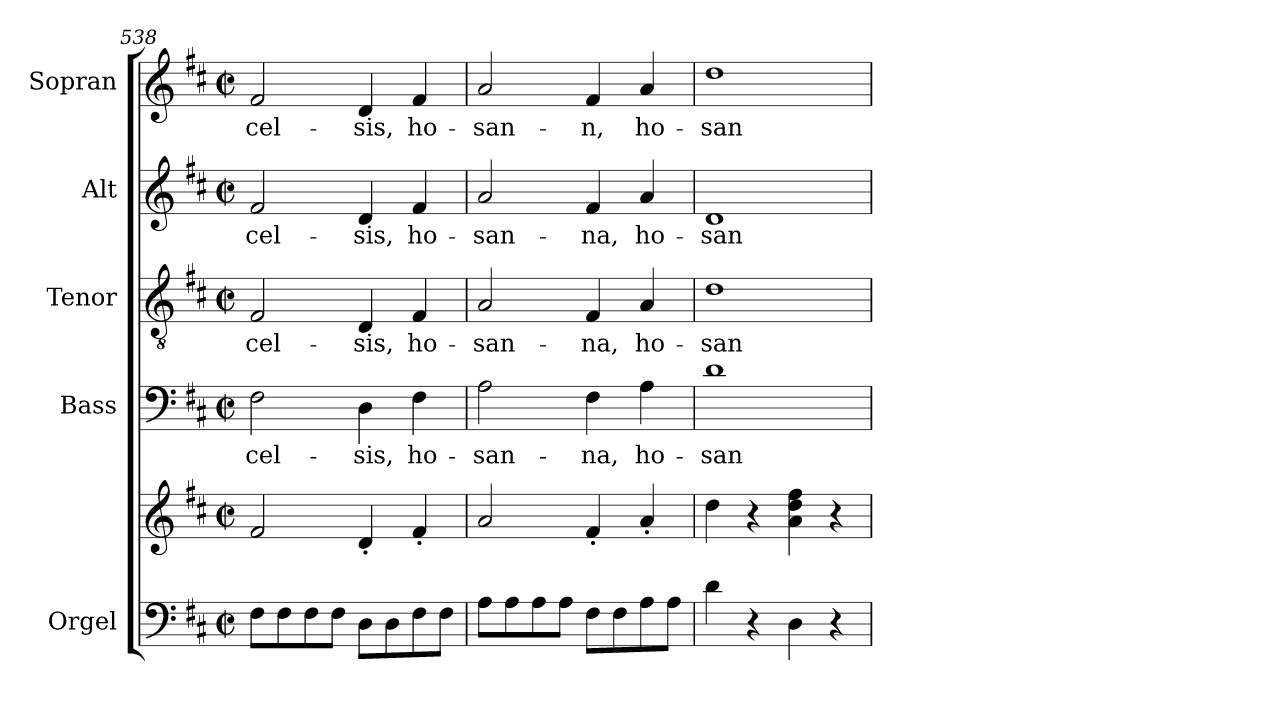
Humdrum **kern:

**kern	**kern	**kern	**text	**kern	**text	**kern	**text	**kern	**text
*part5	*part5	*part4	*part4	*part3	*part3	*part2	*part2	*part1	*part1
*staff6	*staff5	*staff4	*staff4	*staff3	*staff3	*staff2	*staff2	*staff1	*staff1
*I"Orgel	*	*I"Bass	*	*I"Tenor	*	*I"Alt	*	*I"Sopran	*
*I'Org.	*	*I'B.	*	*I'T.	*	*I'A.	*	*I'S.	*
*clefF4	*clefG2	*clefF4	*	*clefGv2	*	*clefG2	*	*clefG2	*
*k[f#c#]	*k[f#c#]	*k[f#c#]	*	*k[f#c#]	*	*k[f#c#]	*	*k[f#c#]	*
*D:	*D:	*D:	*	*D:	*	*D:	*	*D:	*
*M2/2	*M2/2	*M2/2	*	*M2/2	*	*M2/2	*	*M2/2	*
*met(c|)	*met(c|)	*met(c|)	*	*met(c|)	*	*met(c|)	*	*met(c|)	*
=538	=538	=538	=538	=538	=538	=538	=538	=538	=538
!	!	!	!LO:LY:b	!	!LO:LY:b	!	!LO:LY:b	!	!LO:LY:b
8F#\L	2f#/	2F#\	-cel-	2F#/	-cel-	2f#/	-cel-	2f#/	-cel-
8F#\	.	.	.	.	.	.	.	.	.
8F#\	.	.	.	.	.	.	.	.	.
8F#\J	.	.	.	.	.	.	.	.	.
!	!	!	!LO:LY:b	!	!LO:LY:b	!	!LO:LY:b	!	!LO:LY:b
8D\L	4d'</	4D\	-sis,	4D/	-sis,	4d/	-sis,	4d/	-sis,
8D\	.	.	.	.	.	.	.	.	.
!	!	!	!LO:LY:b	!	!LO:LY:b	!	!LO:LY:b	!	!LO:LY:b
8F#\	4f#'</	4F#\	ho-	4F#/	ho-	4f#/	ho-	4f#/	ho-
8F#\J	.	.	.	.	.	.	.	.	.
=539	=539	=539	=539	=539	=539	=539	=539	=539	=539
!	!	!	!LO:LY:b	!	!LO:LY:b	!	!LO:LY:b	!	!LO:LY:b
8A\L	2a/	2A\	-san-	2A/	-san-	2a/	-san-	2a/	-san-
8A\	.	.	.	.	.	.	.	.	.
8A\	.	.	.	.	.	.	.	.	.
8A\J	.	.	.	.	.	.	.	.	.
!	!	!	!LO:LY:b	!	!LO:LY:b	!	!LO:LY:b	!	!LO:LY:b
8F#\L	4f#'</	4F#\	-na,	4F#/	-na,	4f#/	-na,	4f#/	-n,
8F#\	.	.	.	.	.	.	.	.	.
!	!	!	!LO:LY:b	!	!LO:LY:b	!	!LO:LY:b	!	!LO:LY:b
8A\	4a'</	4A\	ho-	4A/	ho-	4a/	ho-	4a/	ho-
8A\J	.	.	.	.	.	.	.	.	.
=540	=540	=540	=540	=540	=540	=540	=540	=540	=540
!	!	!	!LO:LY:b	!	!LO:LY:b	!	!LO:LY:b	!	!LO:LY:b
4d\	4dd\	1d	-san-	1d	-san-	1d	-san-	1dd	-san-
4r	4r	.	.	.	.	.	.	.	.
4D\	4a\ 4dd\ 4ff#\	.	.	.	.	.	.	.	.
4r	4r	.	.	.	.	.	.	.	.
=	=	=	=	=	=	=	=	=	=
*-	*-	*-	*-	*-	*-	*-	*-	*-	*-
